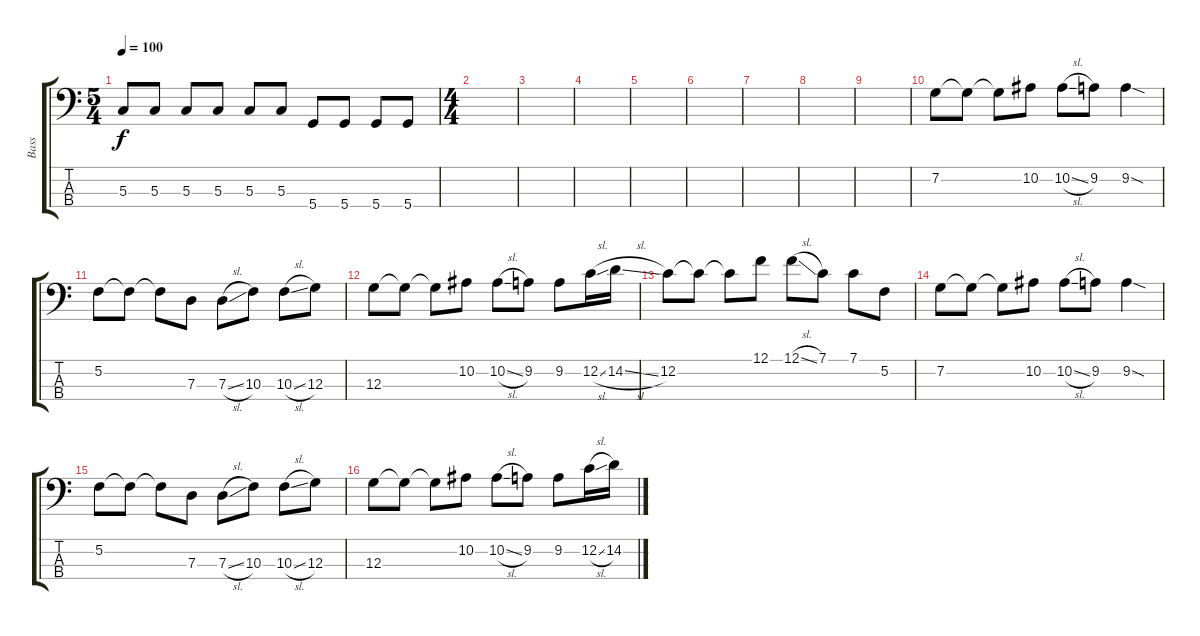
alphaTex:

\track ("Bass" "Bass") {instrument electricbassfinger}
\staff {score tabs}
\tuning (F2 C2 G1 D1) {hide}
\ts (5 4)
\tempo 100
\clef f4
\ks c
5.3.8{dy f} 5.3.8 5.3.8 5.3.8 5.3.8 5.3.8 5.4.8 5.4.8 5.4.8 5.4.8 |
\ts (4 4)
|
|
|
|
|
|
|
|
7.2.8 7.2{t}.8 7.2{t}.8 10.2.8 10.2{sl}.8 9.2.8 9.2{sod}.4 |
5.2.8 5.2{t}.8 5.2{t}.8 7.3.8 7.3{sl}.8 10.3.8 10.3{sl}.8 12.3.8 |
12.3.8 12.3{t}.8 12.3{t}.8 10.2.8 10.2{sl}.8 9.2.8 9.2.8 12.2{sl}.16 14.2{sl}.16 |
12.2.8 12.2{t}.8 12.2{t}.8 12.1.8 12.1{sl}.8 7.1.8 7.1.8 5.2.8 |
7.2.8 7.2{t}.8 7.2{t}.8 10.2.8 10.2{sl}.8 9.2.8 9.2{sod}.4 |
5.2.8 5.2{t}.8 5.2{t}.8 7.3.8 7.3{sl}.8 10.3.8 10.3{sl}.8 12.3.8 |
12.3.8 12.3{t}.8 12.3{t}.8 10.2.8 10.2{sl}.8 9.2.8 9.2.8 12.2{sl}.16 14.2{sl}.16
